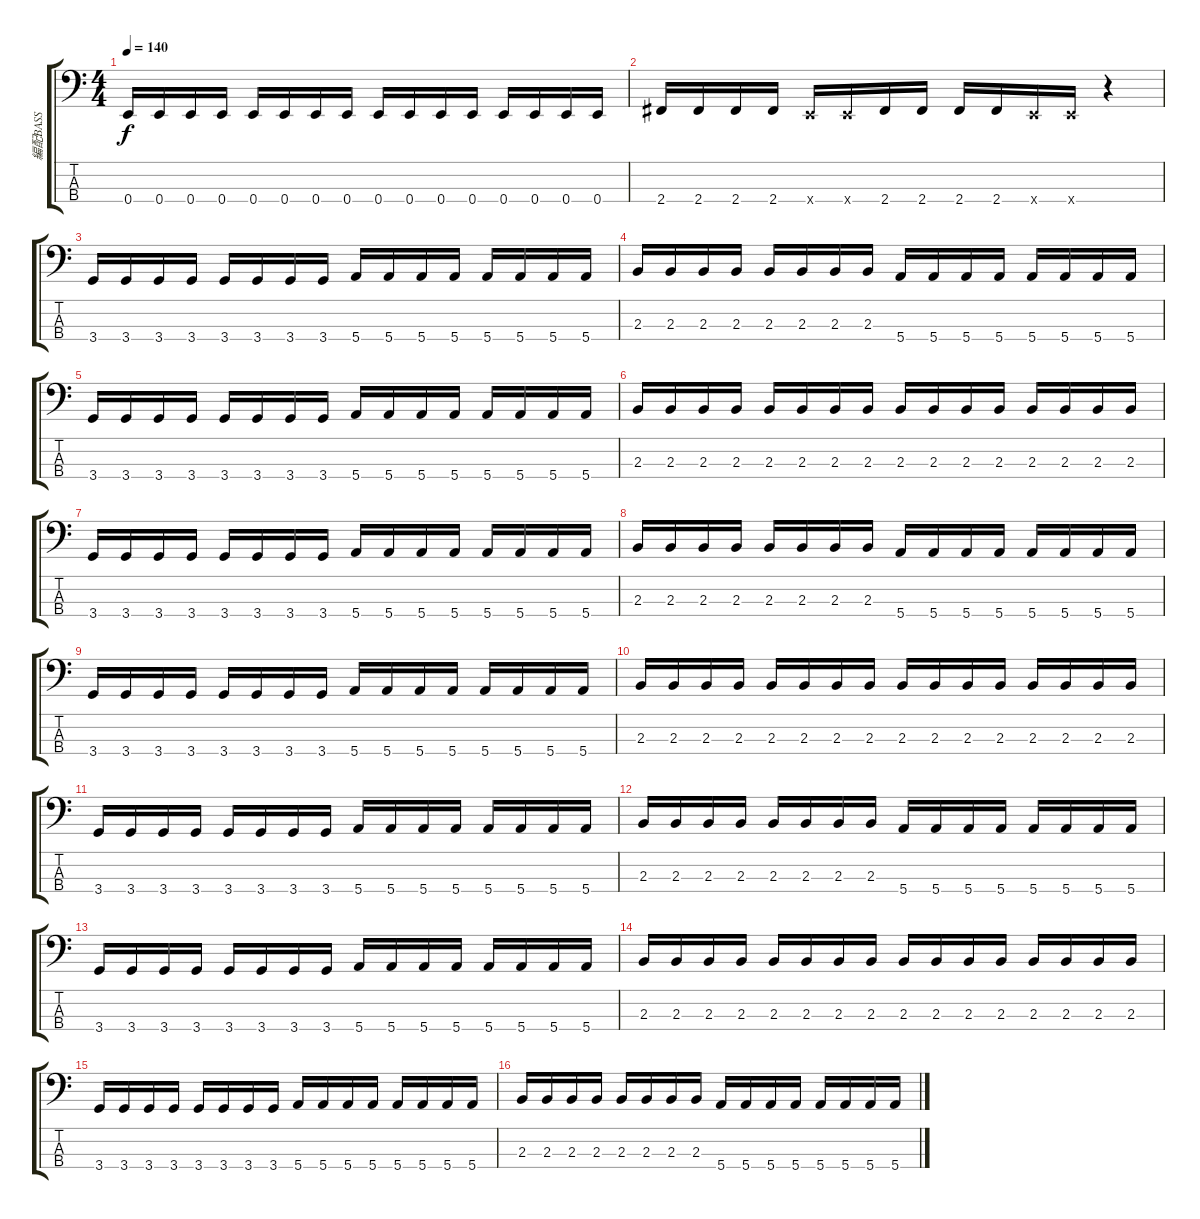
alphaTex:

\track ("編配BASS" "編配BASS") {instrument electricbassfinger}
\staff {score tabs}
\tuning (G2 D2 A1 E1) {hide}
\ts (4 4)
\tempo 140
\clef f4
\ks c
0.4.16{dy f} 0.4.16 0.4.16 0.4.16 0.4.16 0.4.16 0.4.16 0.4.16 0.4.16 0.4.16 0.4.16 0.4.16 0.4.16 0.4.16 0.4.16 0.4.16 |
2.4.16 2.4.16 2.4.16 2.4.16 0.4{x}.16 0.4{x}.16 2.4.16 2.4.16 2.4.16 2.4.16 0.4{x}.16 0.4{x}.16 r.4 |
3.4.16 3.4.16 3.4.16 3.4.16 3.4.16 3.4.16 3.4.16 3.4.16 5.4.16 5.4.16 5.4.16 5.4.16 5.4.16 5.4.16 5.4.16 5.4.16 |
2.3.16 2.3.16 2.3.16 2.3.16 2.3.16 2.3.16 2.3.16 2.3.16 5.4.16 5.4.16 5.4.16 5.4.16 5.4.16 5.4.16 5.4.16 5.4.16 |
3.4.16 3.4.16 3.4.16 3.4.16 3.4.16 3.4.16 3.4.16 3.4.16 5.4.16 5.4.16 5.4.16 5.4.16 5.4.16 5.4.16 5.4.16 5.4.16 |
2.3.16 2.3.16 2.3.16 2.3.16 2.3.16 2.3.16 2.3.16 2.3.16 2.3.16 2.3.16 2.3.16 2.3.16 2.3.16 2.3.16 2.3.16 2.3.16 |
3.4.16 3.4.16 3.4.16 3.4.16 3.4.16 3.4.16 3.4.16 3.4.16 5.4.16 5.4.16 5.4.16 5.4.16 5.4.16 5.4.16 5.4.16 5.4.16 |
2.3.16 2.3.16 2.3.16 2.3.16 2.3.16 2.3.16 2.3.16 2.3.16 5.4.16 5.4.16 5.4.16 5.4.16 5.4.16 5.4.16 5.4.16 5.4.16 |
3.4.16 3.4.16 3.4.16 3.4.16 3.4.16 3.4.16 3.4.16 3.4.16 5.4.16 5.4.16 5.4.16 5.4.16 5.4.16 5.4.16 5.4.16 5.4.16 |
2.3.16 2.3.16 2.3.16 2.3.16 2.3.16 2.3.16 2.3.16 2.3.16 2.3.16 2.3.16 2.3.16 2.3.16 2.3.16 2.3.16 2.3.16 2.3.16 |
3.4.16 3.4.16 3.4.16 3.4.16 3.4.16 3.4.16 3.4.16 3.4.16 5.4.16 5.4.16 5.4.16 5.4.16 5.4.16 5.4.16 5.4.16 5.4.16 |
2.3.16 2.3.16 2.3.16 2.3.16 2.3.16 2.3.16 2.3.16 2.3.16 5.4.16 5.4.16 5.4.16 5.4.16 5.4.16 5.4.16 5.4.16 5.4.16 |
3.4.16 3.4.16 3.4.16 3.4.16 3.4.16 3.4.16 3.4.16 3.4.16 5.4.16 5.4.16 5.4.16 5.4.16 5.4.16 5.4.16 5.4.16 5.4.16 |
2.3.16 2.3.16 2.3.16 2.3.16 2.3.16 2.3.16 2.3.16 2.3.16 2.3.16 2.3.16 2.3.16 2.3.16 2.3.16 2.3.16 2.3.16 2.3.16 |
3.4.16 3.4.16 3.4.16 3.4.16 3.4.16 3.4.16 3.4.16 3.4.16 5.4.16 5.4.16 5.4.16 5.4.16 5.4.16 5.4.16 5.4.16 5.4.16 |
2.3.16 2.3.16 2.3.16 2.3.16 2.3.16 2.3.16 2.3.16 2.3.16 5.4.16 5.4.16 5.4.16 5.4.16 5.4.16 5.4.16 5.4.16 5.4.16
